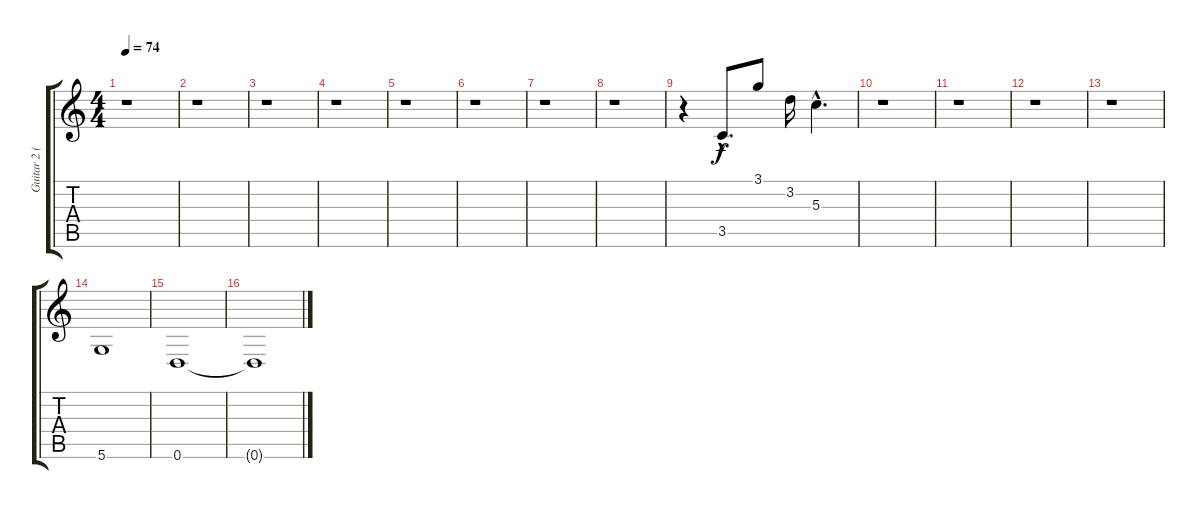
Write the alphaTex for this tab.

\track ("Guitar 2 (solo)" "Guitar 2 (") {instrument distortionguitar}
\staff {score tabs}
\tuning (E4 B3 G3 D3 A2 D2) {hide}
\ts (4 4)
\tempo 74
\clef g2
\ks c
r.1{dy f} |
r.1 |
r.1 |
r.1 |
r.1 |
r.1 |
r.1 |
r.1 |
r.4 3.5{hac}.8{d} 3.1.8 3.2.16 5.3{hac}.4{d} |
r.1 |
r.1 |
r.1 |
r.1 |
5.6.1{volume 3} |
0.6.1 |
0.6{t}.1
